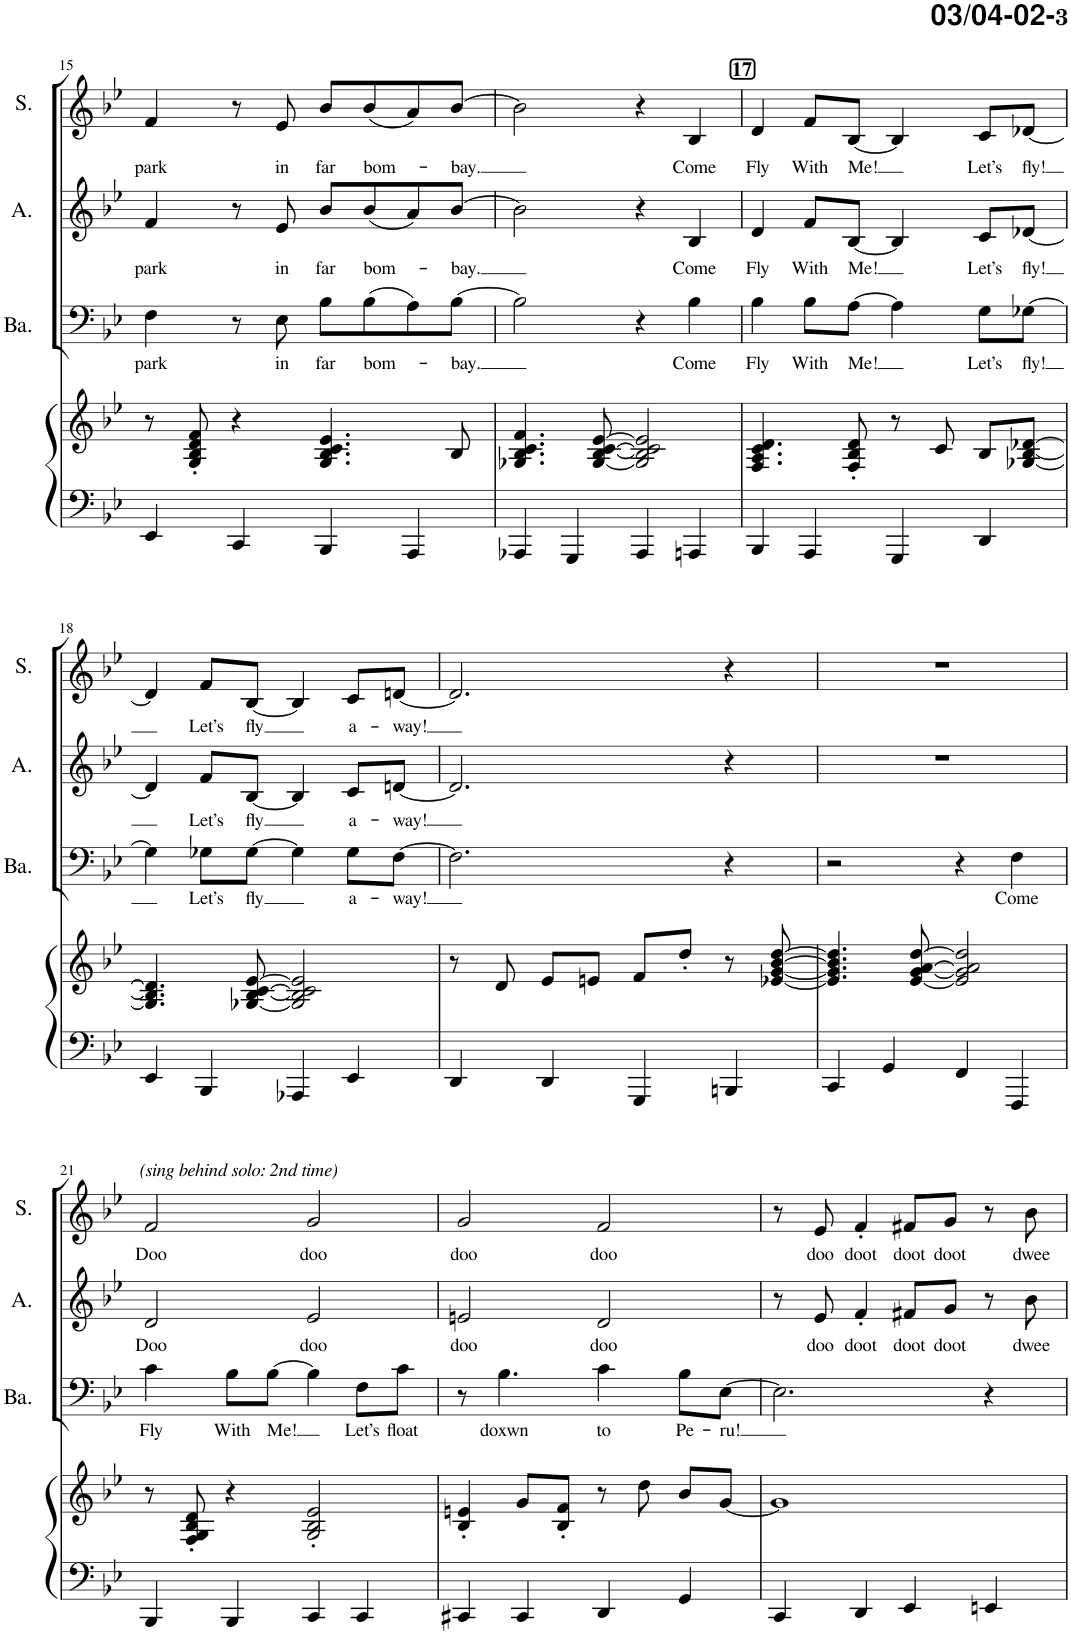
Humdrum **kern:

**kern	**kern	**kern	**text	**kern	**text	**kern	**text
*part4	*part4	*part3	*part3	*part2	*part2	*part1	*part1
*staff5	*staff4	*staff3	*staff3	*staff2	*staff2	*staff1	*staff1
*I"Piano	*	*I"Bariton	*	*I"Alt	*	*I"Sopraan	*
*I'Pno	*	*I'Ba.	*	*I'A.	*	*I'S.	*
!!LO:PB:g=z
*clefF4	*clefG2	*clefF4	*	*clefG2	*	*clefG2	*
*k[b-e-]	*k[b-e-]	*k[b-e-]	*	*k[b-e-]	*	*k[b-e-]	*
*M4/4	*M4/4	*M4/4	*	*M4/4	*	*M4/4	*
=15	=15	=15	=15	=15	=15	=15	=15
!	!	!	!LO:LY:b	!	!LO:LY:b	!	!LO:LY:b
4EE-/	8r	4F\	park	4f/	park	4f/	park
.	8G/' 8B-/' 8d/' 8f/'	.	.	.	.	.	.
4CC/	4r	8r	.	8r	.	8r	.
!	!	!	!LO:LY:b	!	!LO:LY:b	!	!LO:LY:b
.	.	8E-\	in	8e-/	in	8e-/	in
!	!	!	!LO:LY:b	!	!LO:LY:b	!	!LO:LY:b
4BBB-/	4.G/ 4.B-/ 4.c/ 4.e-/	8B-\L	far	8b-/L	far	8b-/L	far
!	!	!	!LO:LY:b	!	!LO:LY:b	!	!LO:LY:b
.	.	(8B-\	bom-	(8b-/	bom-	(8b-/	bom-
4AAA/	.	8A\)	.	8a/)	.	8a/)	.
!	!	!	!LO:LY:b	!	!LO:LY:b	!	!LO:LY:b
.	8B-/	[8B-\J	-bay.	[8b-/J	-bay.	[8b-/J	-bay.
=16	=16	=16	=16	=16	=16	=16	=16
4AAA-X/	4.G-X/ 4.B-/ 4.c/ 4.f/	2B-\]	.	2b-\]	.	2b-\]	.
4GGG/	.	.	.	.	.	.	.
.	[8G-/ [8B-/ [8c/ [8e-/	.	.	.	.	.	.
4AAA-/	2G-/] 2B-/] 2c/] 2e-/]	4r	.	4r	.	4r	.
!	!	!	!LO:LY:b	!	!LO:LY:b	!	!LO:LY:b
4AAAn/	.	4B-\	Come	4B-/	Come	4B-/	Come
!!LO:REH:place=s1:a:B:cj:fs=11:t=17
=17	=17	=17	=17	=17	=17	=17	=17
!	!	!	!LO:LY:b	!	!LO:LY:b	!	!LO:LY:b
4BBB-/	4.F/ 4.A/ 4.c/ 4.d/	4B-\	Fly	4d/	Fly	4d/	Fly
!	!	!	!LO:LY:b	!	!LO:LY:b	!	!LO:LY:b
4AAA/	.	8B-\L	With	8f/L	With	8f/L	With
!	!	!	!LO:LY:b	!	!LO:LY:b	!	!LO:LY:b
.	8F/' 8B-/' 8d/'	[8A\J	Me!	[8B-/J	Me!	[8B-/J	Me!
4GGG/	8r	4A\]	.	4B-/]	.	4B-/]	.
.	8c/	.	.	.	.	.	.
!	!	!	!LO:LY:b	!	!LO:LY:b	!	!LO:LY:b
4DD/	8B-/L	8G\L	Let’s	8c/L	Let’s	8c/L	Let’s
!	!	!	!LO:LY:b	!	!LO:LY:b	!	!LO:LY:b
.	[8G-X/ [8B-/ [8d-X/J	[8G-X\J	fly!	[8d-X/J	fly!	[8d-X/J	fly!
!!LO:LB:g=z
=18	=18	=18	=18	=18	=18	=18	=18
4EE-/	4.G-/] 4.B-/] 4.d-/]	4G-\]	.	4d-/]	.	4d-/]	.
!	!	!	!LO:LY:b	!	!LO:LY:b	!	!LO:LY:b
4BBB-/	.	8G-X\L	Let’s	8f/L	Let’s	8f/L	Let’s
!	!	!	!LO:LY:b	!	!LO:LY:b	!	!LO:LY:b
.	[8G-X/ [8B-/ [8c/ [8e-/	[8G-\J	fly	[8B-/J	fly	[8B-/J	fly
4AAA-X/	2G-/] 2B-/] 2c/] 2e-/]	4G-\]	.	4B-/]	.	4B-/]	.
!	!	!	!LO:LY:b	!	!LO:LY:b	!	!LO:LY:b
4EE-/	.	8G-\L	a-	8c/L	a-	8c/L	a-
!	!	!	!LO:LY:b	!	!LO:LY:b	!	!LO:LY:b
.	.	[8F\J	-way!	[8dn/J	-way!	[8dn/J	-way!
=19	=19	=19	=19	=19	=19	=19	=19
4DD/	8r	2.F\]	.	2.d/]	.	2.d/]	.
.	8d/	.	.	.	.	.	.
4DD/	8e-/L	.	.	.	.	.	.
.	8en/J	.	.	.	.	.	.
4GGG/	8f/L	.	.	.	.	.	.
.	8dd'/J	.	.	.	.	.	.
4BBBn/	8r	4r	.	4r	.	4r	.
.	[8e-X/ [8g/ [8b-/ [8dd/	.	.	.	.	.	.
=20	=20	=20	=20	=20	=20	=20	=20
4CC/	4.e-/] 4.g/] 4.b-/] 4.dd/]	2r	.	1r	.	1r	.
4GG/	.	.	.	.	.	.	.
.	[8e-/ [8g/ [8a/ [8dd/	.	.	.	.	.	.
4FF/	2e-/] 2g/] 2a/] 2dd/]	4r	.	.	.	.	.
!	!	!	!LO:LY:b	!	!	!	!
4FFF/	.	4F\	Come	.	.	.	.
!!LO:LB:g=z
=21	=21	=21	=21	=21	=21	=21	=21
!	!	!	!	!	!	!LO:TX:a:i:t=(sing behind solo&colon; 2nd time)	!
!	!	!	!LO:LY:b	!	!LO:LY:b	!	!LO:LY:b
4BBB-/	8r	4c\	Fly	2d/	Doo	2f/	Doo
.	8F/' 8G/' 8B-/' 8d/'	.	.	.	.	.	.
!	!	!	!LO:LY:b	!	!	!	!
4BBB-/	4r	8B-\L	With	.	.	.	.
!	!	!	!LO:LY:b	!	!	!	!
.	.	[8B-\J	Me!	.	.	.	.
!	!	!	!	!	!LO:LY:b	!	!LO:LY:b
4CC/	2G/' 2B-/' 2e-/'	4B-\]	.	2e-/	doo	2g/	doo
!	!	!	!LO:LY:b	!	!	!	!
4CC/	.	8F\L	Let’s	.	.	.	.
!	!	!	!LO:LY:b	!	!	!	!
.	.	8c\J	float	.	.	.	.
=22	=22	=22	=22	=22	=22	=22	=22
!	!	!	!	!	!LO:LY:b	!	!LO:LY:b
4CC#X/	4B-/' 4en/'	8r	.	2en/	doo	2g/	doo
!	!	!	!LO:LY:b	!	!	!	!
.	.	4.B-\	doxwn	.	.	.	.
4CC#/	8g/L	.	.	.	.	.	.
.	8B-/' 8f/'J	.	.	.	.	.	.
!	!	!	!LO:LY:b	!	!LO:LY:b	!	!LO:LY:b
4DD/	8r	4c\	to	2d/	doo	2f/	doo
.	8dd\	.	.	.	.	.	.
!	!	!	!LO:LY:b	!	!	!	!
4GG/	8b-/L	8B-\L	Pe-	.	.	.	.
!	!	!	!LO:LY:b	!	!	!	!
.	[8g/J	[8E-\J	-ru!	.	.	.	.
=23	=23	=23	=23	=23	=23	=23	=23
4CC/	1g]	2.E-\]	.	8r	.	8r	.
!	!	!	!	!	!LO:LY:b	!	!LO:LY:b
.	.	.	.	8e-/	doo	8e-/	doo
!	!	!	!	!	!LO:LY:b	!	!LO:LY:b
4DD/	.	.	.	4f'/	doot	4f'/	doot
!	!	!	!	!	!LO:LY:b	!	!LO:LY:b
4EE-/	.	.	.	8f#X/L	doot	8f#X/L	doot
!	!	!	!	!	!LO:LY:b	!	!LO:LY:b
.	.	.	.	8g/J	doot	8g/J	doot
4EEn/	.	4r	.	8r	.	8r	.
!	!	!	!	!	!LO:LY:b	!	!LO:LY:b
.	.	.	.	8b-\	dwee	8b-\	dwee
=	=	=	=	=	=	=	=
*-	*-	*-	*-	*-	*-	*-	*-
